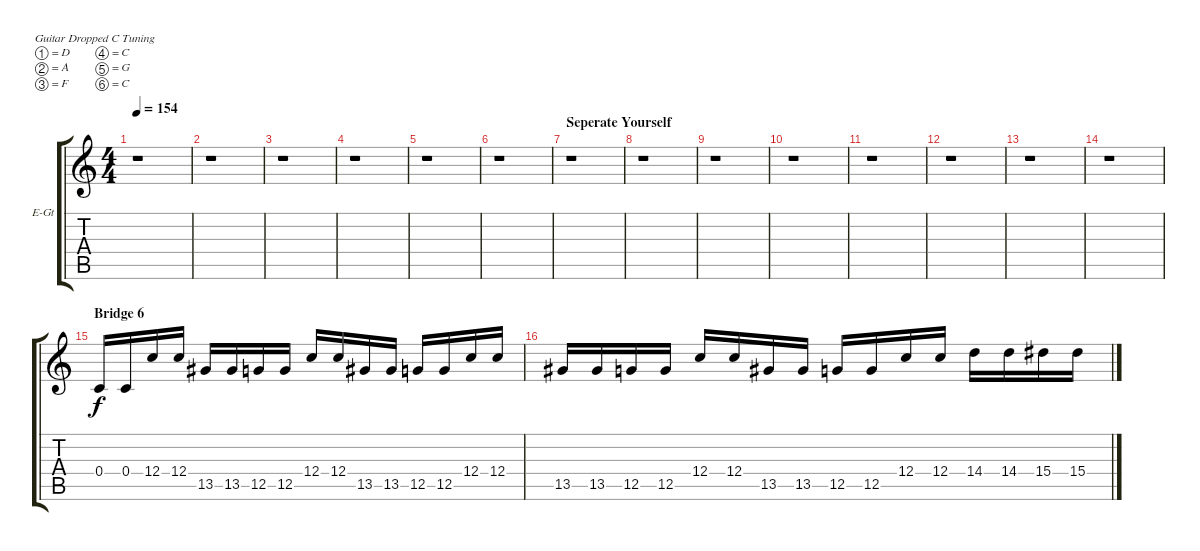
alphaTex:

\defaultSystemsLayout 4
\bracketExtendMode groupsimilarinstruments
\firstSystemTrackNameOrientation horizontal
\otherSystemsTrackNameOrientation horizontal
\track ("Rhythm Right" "E-Gt") {instrument overdrivenguitar}
\staff {score tabs}
\tuning (D4 A3 F3 C3 G2 C2)
\ts (4 4)
\tempo 154
\clef g2
\ks c
r.1{dy f} |
r.1 |
r.1 |
r.1 |
r.1 |
r.1 |
\section ("" "Seperate Yourself")
r.1 |
r.1 |
r.1 |
r.1 |
r.1 |
r.1 |
r.1 |
r.1 |
\section ("" "Bridge 6")
0.4.16 0.4.16 12.4.16 12.4.16 13.5.16 13.5.16 12.5.16 12.5.16 12.4.16 12.4.16 13.5.16 13.5.16 12.5.16 12.5.16 12.4.16 12.4.16 |
13.5.16 13.5.16 12.5.16 12.5.16 12.4.16 12.4.16 13.5.16 13.5.16 12.5.16 12.5.16 12.4.16 12.4.16 14.4.16 14.4.16 15.4.16 15.4.16
